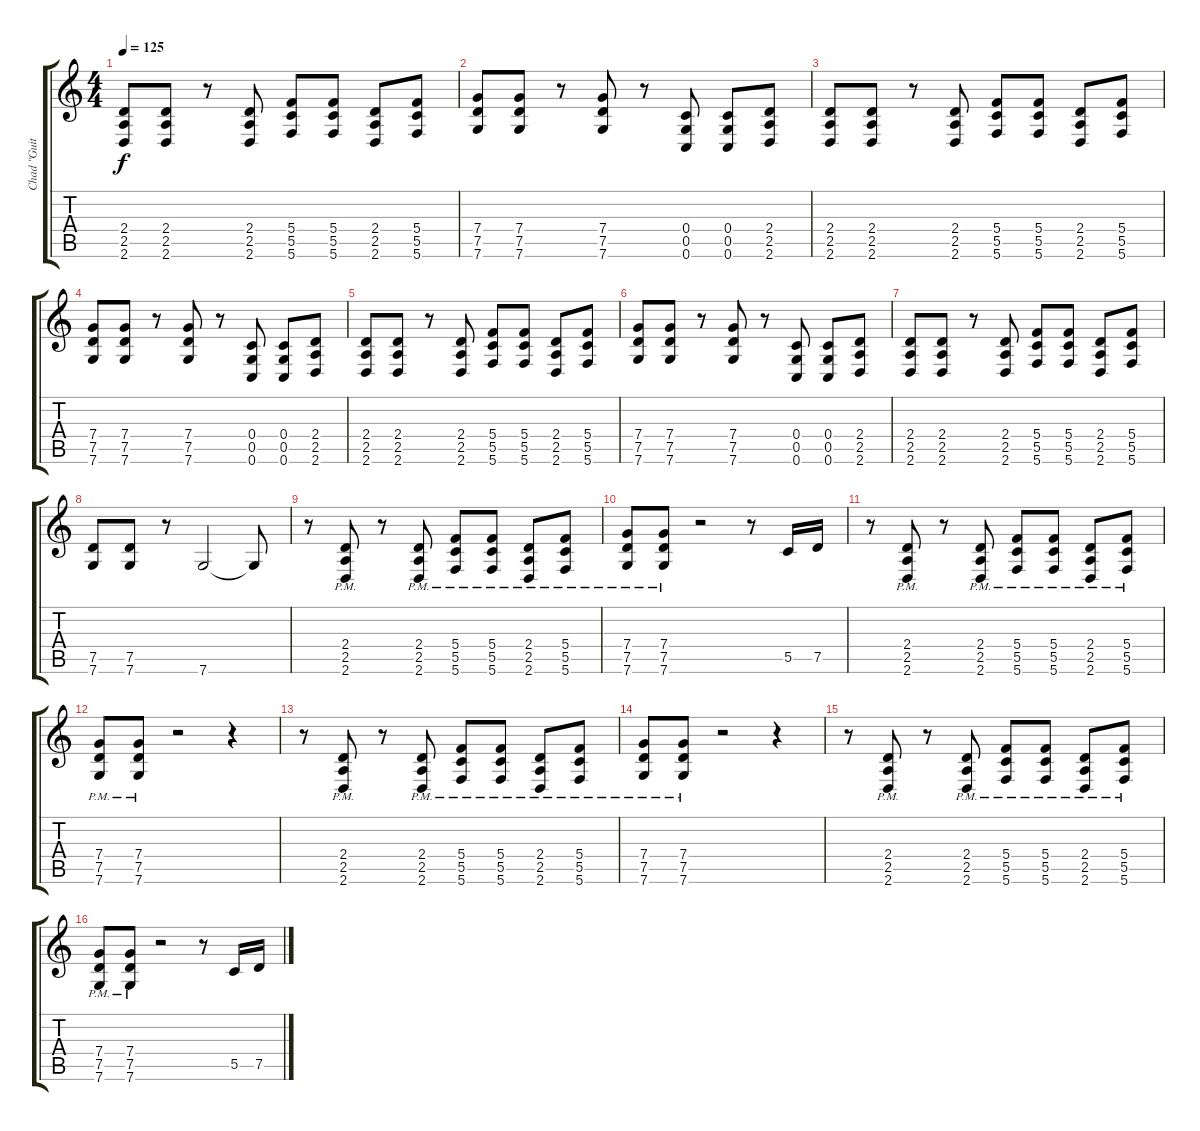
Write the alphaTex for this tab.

\track ("Chad \"Guitar\"" "Chad \"Guit") {instrument electricguitarclean}
\staff {score tabs}
\tuning (D4 A3 F3 C3 G2 C2) {hide}
\ts (4 4)
\tempo 125
\clef g2
\ks c
(2.4 2.5 2.6).8{dy f} (2.4 2.5 2.6).8 r.8 (2.4 2.5 2.6).8 (5.4 5.5 5.6).8 (5.4 5.5 5.6).8 (2.4 2.5 2.6).8 (5.4 5.5 5.6).8 |
(7.4 7.5 7.6).8 (7.4 7.5 7.6).8 r.8 (7.4 7.5 7.6).8 r.8 (0.4 0.5 0.6).8 (0.4 0.5 0.6).8 (2.4 2.5 2.6).8 |
(2.4 2.5 2.6).8 (2.4 2.5 2.6).8 r.8 (2.4 2.5 2.6).8 (5.4 5.5 5.6).8 (5.4 5.5 5.6).8 (2.4 2.5 2.6).8 (5.4 5.5 5.6).8 |
(7.4 7.5 7.6).8 (7.4 7.5 7.6).8 r.8 (7.4 7.5 7.6).8 r.8 (0.4 0.5 0.6).8 (0.4 0.5 0.6).8 (2.4 2.5 2.6).8 |
(2.4 2.5 2.6).8 (2.4 2.5 2.6).8 r.8 (2.4 2.5 2.6).8 (5.4 5.5 5.6).8 (5.4 5.5 5.6).8 (2.4 2.5 2.6).8 (5.4 5.5 5.6).8 |
(7.4 7.5 7.6).8 (7.4 7.5 7.6).8 r.8 (7.4 7.5 7.6).8 r.8 (0.4 0.5 0.6).8 (0.4 0.5 0.6).8 (2.4 2.5 2.6).8 |
(2.4 2.5 2.6).8 (2.4 2.5 2.6).8 r.8 (2.4 2.5 2.6).8 (5.4 5.5 5.6).8 (5.4 5.5 5.6).8 (2.4 2.5 2.6).8 (5.4 5.5 5.6).8 |
(7.5 7.6).8 (7.5 7.6).8 r.8 7.6.2 7.6{t}.8 |
r.8 (2.4{pm} 2.5{pm} 2.6{pm}).8 r.8 (2.4{pm} 2.5{pm} 2.6{pm}).8 (5.4{pm} 5.5{pm} 5.6{pm}).8 (5.4{pm} 5.5{pm} 5.6{pm}).8 (2.4{pm} 2.5{pm} 2.6{pm}).8 (5.4{pm} 5.5{pm} 5.6{pm}).8 |
(7.4{pm} 7.5{pm} 7.6{pm}).8 (7.4{pm} 7.5{pm} 7.6{pm}).8 r.2 r.8 5.5.16 7.5.16 |
r.8 (2.4{pm} 2.5{pm} 2.6{pm}).8 r.8 (2.4{pm} 2.5{pm} 2.6{pm}).8 (5.4{pm} 5.5{pm} 5.6{pm}).8 (5.4{pm} 5.5{pm} 5.6{pm}).8 (2.4{pm} 2.5{pm} 2.6{pm}).8 (5.4{pm} 5.5{pm} 5.6{pm}).8 |
(7.4{pm} 7.5{pm} 7.6{pm}).8 (7.4{pm} 7.5{pm} 7.6{pm}).8 r.2 r.4 |
r.8 (2.4{pm} 2.5{pm} 2.6{pm}).8 r.8 (2.4{pm} 2.5{pm} 2.6{pm}).8 (5.4{pm} 5.5{pm} 5.6{pm}).8 (5.4{pm} 5.5{pm} 5.6{pm}).8 (2.4{pm} 2.5{pm} 2.6{pm}).8 (5.4{pm} 5.5{pm} 5.6{pm}).8 |
(7.4{pm} 7.5{pm} 7.6{pm}).8 (7.4{pm} 7.5{pm} 7.6{pm}).8 r.2 r.4 |
r.8 (2.4{pm} 2.5{pm} 2.6{pm}).8 r.8 (2.4{pm} 2.5{pm} 2.6{pm}).8 (5.4{pm} 5.5{pm} 5.6{pm}).8 (5.4{pm} 5.5{pm} 5.6{pm}).8 (2.4{pm} 2.5{pm} 2.6{pm}).8 (5.4{pm} 5.5{pm} 5.6{pm}).8 |
(7.4{pm} 7.5{pm} 7.6{pm}).8 (7.4{pm} 7.5{pm} 7.6{pm}).8 r.2 r.8 5.5.16 7.5.16
